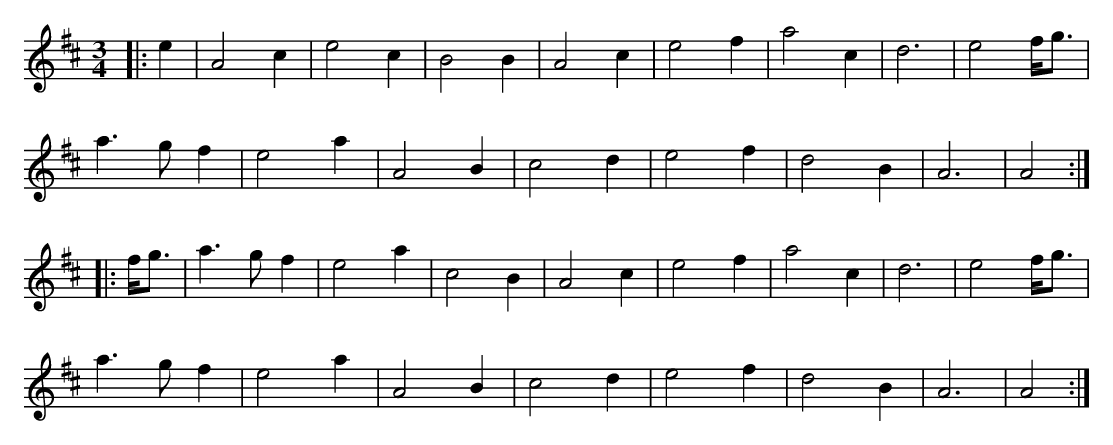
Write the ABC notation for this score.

X:1
M:3/4
K:Amix
|:e2|A4 c2|e4 c2|B4 B2|A4 c2|e4 f2|a4 c2|d6|e4 f<g|
a3 g f2|e4 a2|A4 B2|c4 d2|e4 f2|d4 B2|A6|A4:|
|:f<g|a3 g f2|e4 a2|c4 B2|A4 c2|e4 f2|a4 c2|d6|e4 f<g|
a3 g f2|e4 a2|A4 B2|c4 d2|e4 f2|d4 B2|A6|A4:|
